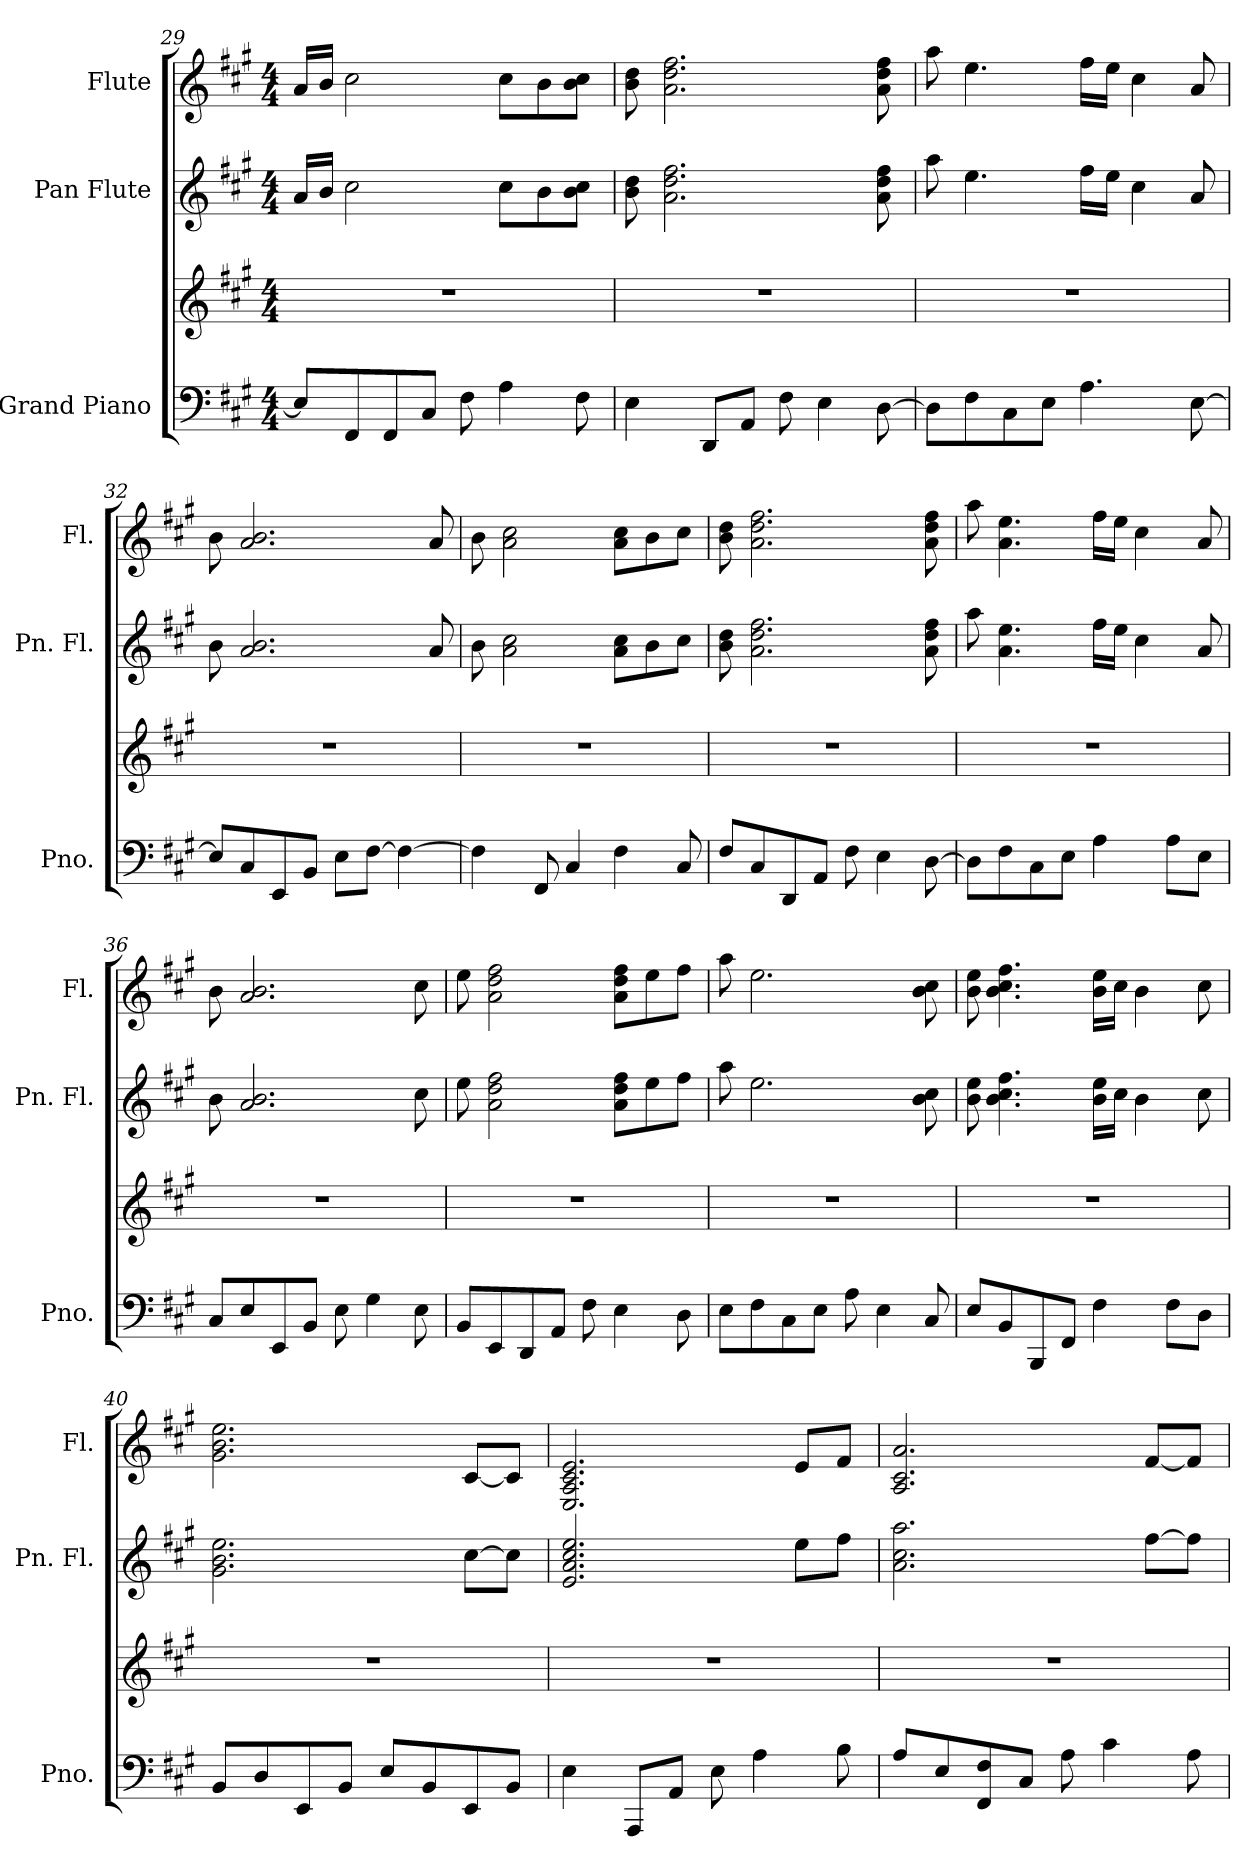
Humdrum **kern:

**kern	**kern	**kern	**kern
*part3	*part3	*part2	*part1
*staff4	*staff3	*staff2	*staff1
*I"Grand Piano	*	*I"Pan Flute	*I"Flute
*I'Pno.	*	*I'Pn. Fl.	*I'Fl.
!!LO:LB:g=z
*clefF4	*clefG2	*clefG2	*clefG2
*k[f#c#g#]	*k[f#c#g#]	*k[f#c#g#]	*k[f#c#g#]
*M4/4	*M4/4	*M4/4	*M4/4
=29	=29	=29	=29
8E/L]	1r	16a/LL	16a/LL
.	.	16b/JJ	16b/JJ
8FF#/	.	2cc#\	2cc#\
8FF#/	.	.	.
8C#/J	.	.	.
8F#\	.	.	.
4A\	.	8cc#\L	8cc#\L
.	.	8b\	8b\
8F#\	.	8b\ 8cc#\J	8b\ 8cc#\J
=30	=30	=30	=30
4E\	1r	8b\ 8dd\	8b\ 8dd\
.	.	2.a\ 2.dd\ 2.ff#\	2.a\ 2.dd\ 2.ff#\
8DD/L	.	.	.
8AA/J	.	.	.
8F#\	.	.	.
4E\	.	.	.
[8D\	.	8a\ 8dd\ 8ff#\	8a\ 8dd\ 8ff#\
=31	=31	=31	=31
8D\L]	1r	8aa\	8aa\
8F#\	.	4.ee\	4.ee\
8C#\	.	.	.
8E\J	.	.	.
4.A\	.	16ff#\LL	16ff#\LL
.	.	16ee\JJ	16ee\JJ
.	.	4cc#\	4cc#\
[8E\	.	8a/	8a/
=32	=32	=32	=32
8E/L]	1r	8b\	8b\
8C#/	.	2.a/ 2.b/	2.a/ 2.b/
8EE/	.	.	.
8BB/J	.	.	.
8E\L	.	.	.
[8F#\J	.	.	.
4F#\_	.	.	.
.	.	8a/	8a/
=33	=33	=33	=33
4F#\]	1r	8b\	8b\
.	.	2a\ 2cc#\	2a\ 2cc#\
8FF#/	.	.	.
4C#/	.	.	.
4F#\	.	8a\ 8cc#\L	8a\ 8cc#\L
.	.	8b\	8b\
8C#/	.	8cc#\J	8cc#\J
!!LO:PB:g=z
=34	=34	=34	=34
8F#/L	1r	8b\ 8dd\	8b\ 8dd\
8C#/	.	2.a\ 2.dd\ 2.ff#\	2.a\ 2.dd\ 2.ff#\
8DD/	.	.	.
8AA/J	.	.	.
8F#\	.	.	.
4E\	.	.	.
[8D\	.	8a\ 8dd\ 8ff#\	8a\ 8dd\ 8ff#\
=35	=35	=35	=35
8D\L]	1r	8aa\	8aa\
8F#\	.	4.a\ 4.ee\	4.a\ 4.ee\
8C#\	.	.	.
8E\J	.	.	.
4A\	.	16ff#\LL	16ff#\LL
.	.	16ee\JJ	16ee\JJ
.	.	4cc#\	4cc#\
8A\L	.	.	.
8E\J	.	8a/	8a/
=36	=36	=36	=36
8C#/L	1r	8b\	8b\
8E/	.	2.a/ 2.b/	2.a/ 2.b/
8EE/	.	.	.
8BB/J	.	.	.
8E\	.	.	.
4G#\	.	.	.
8E\	.	8cc#\	8cc#\
=37	=37	=37	=37
8BB/L	1r	8ee\	8ee\
8EE/	.	2a\ 2dd\ 2ff#\	2a\ 2dd\ 2ff#\
8DD/	.	.	.
8AA/J	.	.	.
8F#\	.	.	.
4E\	.	8a\ 8dd\ 8ff#\L	8a\ 8dd\ 8ff#\L
.	.	8ee\	8ee\
8D\	.	8ff#\J	8ff#\J
=38	=38	=38	=38
8E\L	1r	8aa\	8aa\
8F#\	.	2.ee\	2.ee\
8C#\	.	.	.
8E\J	.	.	.
8A\	.	.	.
4E\	.	.	.
8C#/	.	8b\ 8cc#\	8b\ 8cc#\
!!LO:LB:g=z
=39	=39	=39	=39
8E/L	1r	8b\ 8ee\	8b\ 8ee\
8BB/	.	4.b\ 4.cc#\ 4.ff#\	4.b\ 4.cc#\ 4.ff#\
8BBB/	.	.	.
8FF#/J	.	.	.
4F#\	.	16b\ 16ee\LL	16b\ 16ee\LL
.	.	16cc#\JJ	16cc#\JJ
.	.	4b\	4b\
8F#\L	.	.	.
8D\J	.	8cc#\	8cc#\
=40	=40	=40	=40
8BB/L	1r	2.g#\ 2.b\ 2.ee\	2.g#\ 2.b\ 2.ee\
8D/	.	.	.
8EE/	.	.	.
8BB/J	.	.	.
8E/L	.	.	.
8BB/	.	.	.
8EE/	.	[8cc#\L	[8c#/L
8BB/J	.	8cc#\J]	8c#/J]
=41	=41	=41	=41
4E\	1r	2.e/ 2.a/ 2.cc#/ 2.ee/	2.E/ 2.A/ 2.c#/ 2.e/
8AAA/L	.	.	.
8AA/J	.	.	.
8E\	.	.	.
4A\	.	.	.
.	.	8ee\L	8e/L
8B\	.	8ff#\J	8f#/J
=42	=42	=42	=42
8A/L	1r	2.a\ 2.cc#\ 2.aa\	2.A/ 2.c#/ 2.a/
8E/	.	.	.
8FF#/ 8F#/	.	.	.
8C#/J	.	.	.
8A\	.	.	.
4c#\	.	.	.
.	.	[8ff#\L	[8f#/L
8A\	.	8ff#\J]	8f#/J]
=	=	=	=
*-	*-	*-	*-
